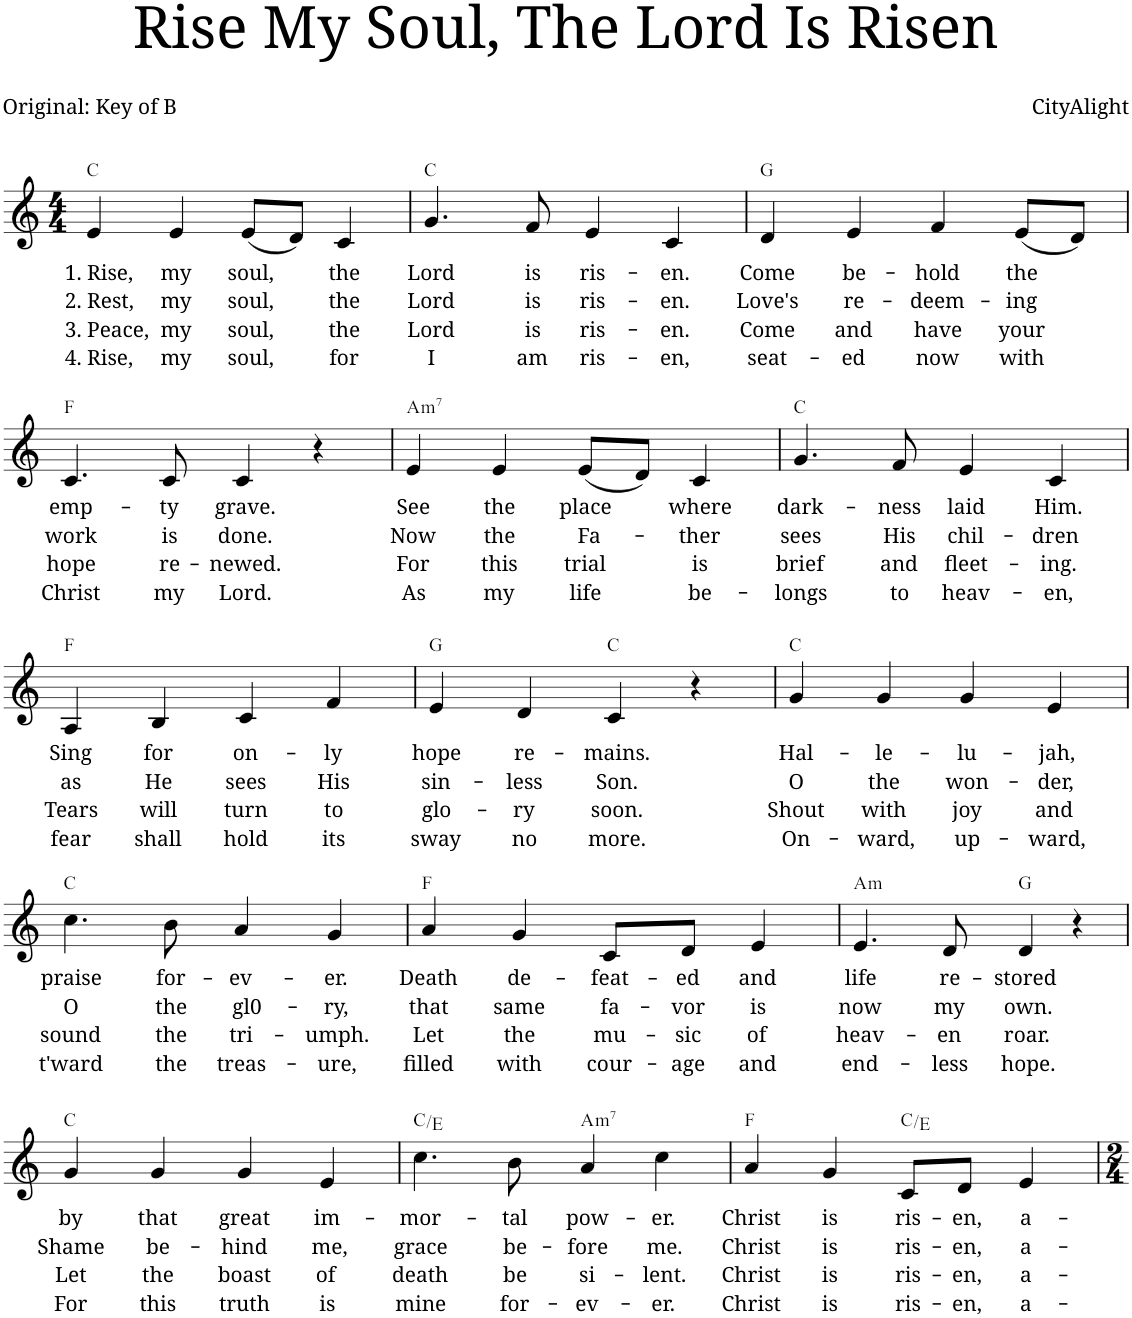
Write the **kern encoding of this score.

**kern	**text	**text	**text	**text	**harte
*part1	*part1	*part1	*part1	*part1	*part1
*staff1	*staff1	*staff1	*staff1	*staff1	*
*I"Piano	*	*	*	*	*
*I'Pno.	*	*	*	*	*
*clefG2	*	*	*	*	*
*k[]	*	*	*	*	*
*M4/4	*	*	*	*	*
=1	=1	=1	=1	=1	=1
!	!LO:LY:b	!LO:LY:b	!LO:LY:b	!LO:LY:b	!
4e/	1. Rise,	2. Rest,	3. Peace,	4. Rise,	C:maj
!	!LO:LY:b	!LO:LY:b	!LO:LY:b	!LO:LY:b	!
4e/	my	my	my	my	.
!	!LO:LY:b	!LO:LY:b	!LO:LY:b	!LO:LY:b	!
(8e/L	soul,	soul,	soul,	soul,	.
8d/J)	.	.	.	.	.
!	!LO:LY:b	!LO:LY:b	!LO:LY:b	!LO:LY:b	!
4c/	the	the	the	for	.
=2	=2	=2	=2	=2	=2
!	!LO:LY:b	!LO:LY:b	!LO:LY:b	!LO:LY:b	!
4.g/	Lord	Lord	Lord	I	C:maj
!	!LO:LY:b	!LO:LY:b	!LO:LY:b	!LO:LY:b	!
8f/	is	is	is	am	.
!	!LO:LY:b	!LO:LY:b	!LO:LY:b	!LO:LY:b	!
4e/	ris-	ris-	ris-	ris-	.
!	!LO:LY:b	!LO:LY:b	!LO:LY:b	!LO:LY:b	!
4c/	-en.	-en.	-en.	-en,	.
=3	=3	=3	=3	=3	=3
!	!LO:LY:b	!LO:LY:b	!LO:LY:b	!LO:LY:b	!
4d/	Come	Love's	Come	seat-	G:maj
!	!LO:LY:b	!LO:LY:b	!LO:LY:b	!LO:LY:b	!
4e/	be-	re-	and	-ed	.
!	!LO:LY:b	!LO:LY:b	!LO:LY:b	!LO:LY:b	!
4f/	-hold	-deem-	have	now	.
!	!LO:LY:b	!LO:LY:b	!LO:LY:b	!LO:LY:b	!
(8e/L	the	-ing	your	with	.
8d/J)	.	.	.	.	.
!!LO:LB:g=z
=4	=4	=4	=4	=4	=4
!	!LO:LY:b	!LO:LY:b	!LO:LY:b	!LO:LY:b	!
4.c/	emp-	work	hope	Christ	F:maj
!	!LO:LY:b	!LO:LY:b	!LO:LY:b	!LO:LY:b	!
8c/	-ty	is	re-	my	.
!	!LO:LY:b	!LO:LY:b	!LO:LY:b	!LO:LY:b	!
4c/	grave.	done.	-newed.	Lord.	.
4r	.	.	.	.	.
=5	=5	=5	=5	=5	=5
!	!LO:LY:b	!LO:LY:b	!LO:LY:b	!LO:LY:b	!LO:H:kt=m7
4e/	See	Now	For	As	A:min7
!	!LO:LY:b	!LO:LY:b	!LO:LY:b	!LO:LY:b	!
4e/	the	the	this	my	.
!	!LO:LY:b	!LO:LY:b	!LO:LY:b	!LO:LY:b	!
(8e/L	place	Fa-	trial	life	.
8d/J)	.	.	.	.	.
!	!LO:LY:b	!LO:LY:b	!LO:LY:b	!LO:LY:b	!
4c/	where	-ther	is	be-	.
=6	=6	=6	=6	=6	=6
!	!LO:LY:b	!LO:LY:b	!LO:LY:b	!LO:LY:b	!
4.g/	dark-	sees	brief	-longs	C:maj
!	!LO:LY:b	!LO:LY:b	!LO:LY:b	!LO:LY:b	!
8f/	-ness	His	and	to	.
!	!LO:LY:b	!LO:LY:b	!LO:LY:b	!LO:LY:b	!
4e/	laid	chil-	fleet-	heav-	.
!	!LO:LY:b	!LO:LY:b	!LO:LY:b	!LO:LY:b	!
4c/	Him.	-dren	-ing.	-en,	.
!!LO:LB:g=z
=7	=7	=7	=7	=7	=7
!	!LO:LY:b	!LO:LY:b	!LO:LY:b	!LO:LY:b	!
4A/	Sing	as	Tears	fear	F:maj
!	!LO:LY:b	!LO:LY:b	!LO:LY:b	!LO:LY:b	!
4B/	for	He	will	shall	.
!	!LO:LY:b	!LO:LY:b	!LO:LY:b	!LO:LY:b	!
4c/	on-	sees	turn	hold	.
!	!LO:LY:b	!LO:LY:b	!LO:LY:b	!LO:LY:b	!
4f/	-ly	His	to	its	.
=8	=8	=8	=8	=8	=8
!	!LO:LY:b	!LO:LY:b	!LO:LY:b	!LO:LY:b	!
4e/	hope	sin-	glo-	sway	G:maj
!	!LO:LY:b	!LO:LY:b	!LO:LY:b	!LO:LY:b	!
4d/	re-	-less	-ry	no	.
!	!LO:LY:b	!LO:LY:b	!LO:LY:b	!LO:LY:b	!
4c/	-mains.	Son.	soon.	more.	C:maj
4r	.	.	.	.	.
=9	=9	=9	=9	=9	=9
!	!LO:LY:b	!LO:LY:b	!LO:LY:b	!LO:LY:b	!
4g/	Hal-	O	Shout	On-	C:maj
!	!LO:LY:b	!LO:LY:b	!LO:LY:b	!LO:LY:b	!
4g/	-le-	the	with	-ward,	.
!	!LO:LY:b	!LO:LY:b	!LO:LY:b	!LO:LY:b	!
4g/	-lu-	won-	joy	up-	.
!	!LO:LY:b	!LO:LY:b	!LO:LY:b	!LO:LY:b	!
4e/	-jah,	-der,	and	-ward,	.
!!LO:LB:g=z
=10	=10	=10	=10	=10	=10
!	!LO:LY:b	!LO:LY:b	!LO:LY:b	!LO:LY:b	!
4.cc\	praise	O	sound	t'ward	C:maj
!	!LO:LY:b	!LO:LY:b	!LO:LY:b	!LO:LY:b	!
8b\	for-	the	the	the	.
!	!LO:LY:b	!LO:LY:b	!LO:LY:b	!LO:LY:b	!
4a/	-ev-	gl0-	tri-	treas-	.
!	!LO:LY:b	!LO:LY:b	!LO:LY:b	!LO:LY:b	!
4g/	-er.	-ry,	-umph.	-ure,	.
=11	=11	=11	=11	=11	=11
!	!LO:LY:b	!LO:LY:b	!LO:LY:b	!LO:LY:b	!
4a/	Death	that	Let	filled	F:maj
!	!LO:LY:b	!LO:LY:b	!LO:LY:b	!LO:LY:b	!
4g/	de-	same	the	with	.
!	!LO:LY:b	!LO:LY:b	!LO:LY:b	!LO:LY:b	!
8c/L	-feat-	fa-	mu-	cour-	.
!	!LO:LY:b	!LO:LY:b	!LO:LY:b	!LO:LY:b	!
8d/J	-ed	-vor	-sic	-age	.
!	!LO:LY:b	!LO:LY:b	!LO:LY:b	!LO:LY:b	!
4e/	and	is	of	and	.
=12	=12	=12	=12	=12	=12
!	!LO:LY:b	!LO:LY:b	!LO:LY:b	!LO:LY:b	!LO:H:kt=m
4.e/	life	now	heav-	end-	A:min
!	!LO:LY:b	!LO:LY:b	!LO:LY:b	!LO:LY:b	!
8d/	re-	my	-en	-less	.
!	!LO:LY:b	!LO:LY:b	!LO:LY:b	!LO:LY:b	!
4d/	-stored	own.	roar.	hope.	G:maj
4r	.	.	.	.	.
!!LO:LB:g=z
=13	=13	=13	=13	=13	=13
!	!LO:LY:b	!LO:LY:b	!LO:LY:b	!LO:LY:b	!
4g/	by	Shame	Let	For	C:maj
!	!LO:LY:b	!LO:LY:b	!LO:LY:b	!LO:LY:b	!
4g/	that	be-	the	this	.
!	!LO:LY:b	!LO:LY:b	!LO:LY:b	!LO:LY:b	!
4g/	great	-hind	boast	truth	.
!	!LO:LY:b	!LO:LY:b	!LO:LY:b	!LO:LY:b	!
4e/	im-	me,	of	is	.
=14	=14	=14	=14	=14	=14
!	!LO:LY:b	!LO:LY:b	!LO:LY:b	!LO:LY:b	!
4.cc\	-mor-	grace	death	mine	C:maj/3
!	!LO:LY:b	!LO:LY:b	!LO:LY:b	!LO:LY:b	!
8b\	-tal	be-	be	for-	.
!	!LO:LY:b	!LO:LY:b	!LO:LY:b	!LO:LY:b	!LO:H:kt=m7
4a/	pow-	-fore	si-	-ev-	A:min7
!	!LO:LY:b	!LO:LY:b	!LO:LY:b	!LO:LY:b	!
4cc\	-er.	me.	-lent.	-er.	.
=15	=15	=15	=15	=15	=15
!	!LO:LY:b	!LO:LY:b	!LO:LY:b	!LO:LY:b	!
4a/	Christ	Christ	Christ	Christ	F:maj
!	!LO:LY:b	!LO:LY:b	!LO:LY:b	!LO:LY:b	!
4g/	is	is	is	is	.
!	!LO:LY:b	!LO:LY:b	!LO:LY:b	!LO:LY:b	!
8c/L	ris-	ris-	ris-	ris-	C:maj/3
!	!LO:LY:b	!LO:LY:b	!LO:LY:b	!LO:LY:b	!
8d/J	-en,	-en,	-en,	-en,	.
!	!LO:LY:b	!LO:LY:b	!LO:LY:b	!LO:LY:b	!
4e/	a-	a-	a-	a-	.
=	=	=	=	=	=
*-	*-	*-	*-	*-	*-
